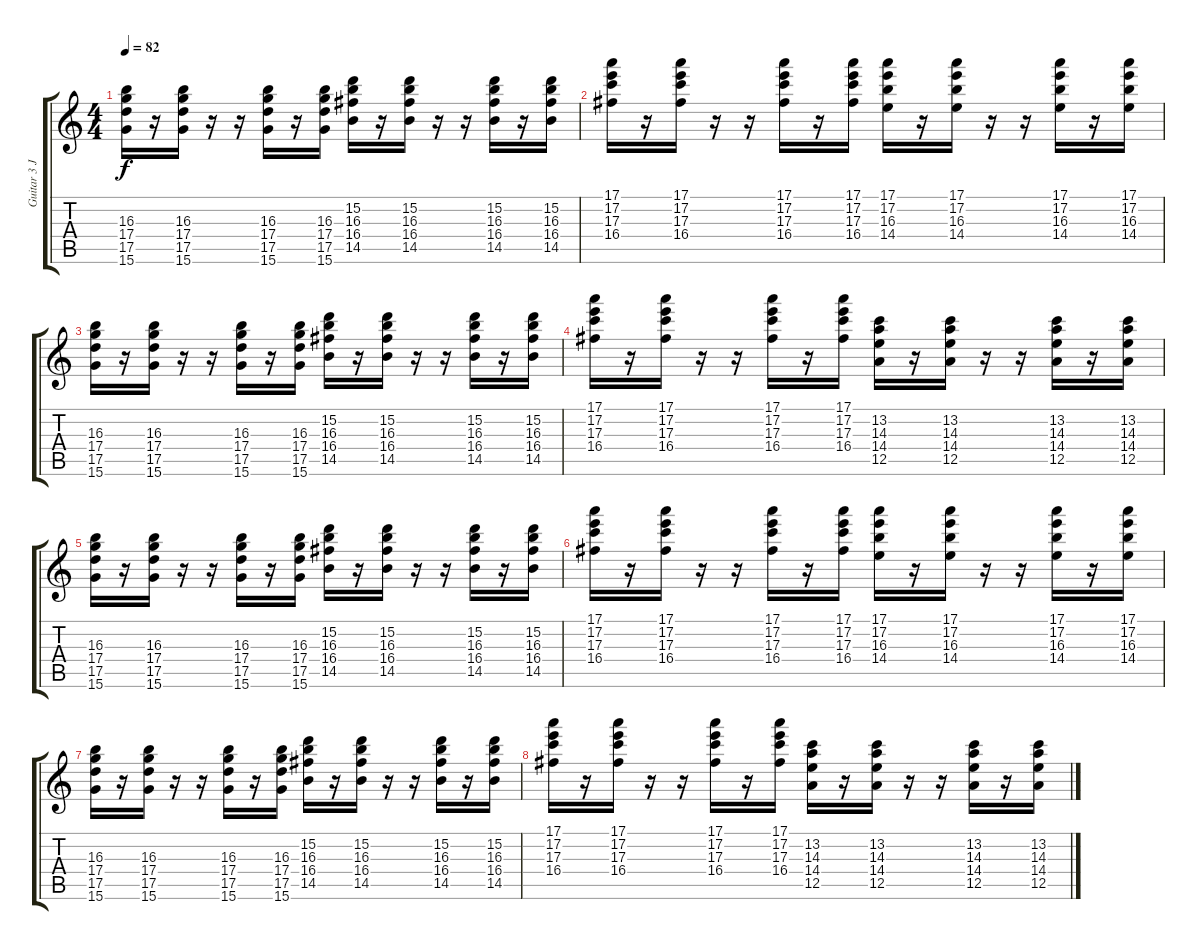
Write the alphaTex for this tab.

\track ("Guitar 3 Jazz" "Guitar 3 J") {instrument electricguitarjazz}
\staff {score tabs}
\tuning (E4 B3 G3 D3 A2 E2) {hide}
\ts (4 4)
\tempo 82
\clef g2
\ks c
(16.3 17.4 17.5 15.6).16{dy f volume 11 instrument electricguitarjazz} r.16 (16.3 17.4 17.5 15.6).16 r.16 r.16 (16.3 17.4 17.5 15.6).16 r.16 (16.3 17.4 17.5 15.6).16 (15.2 16.3 16.4 14.5).16 r.16 (15.2 16.3 16.4 14.5).16 r.16 r.16 (15.2 16.3 16.4 14.5).16 r.16 (15.2 16.3 16.4 14.5).16 |
(17.1 17.2 17.3 16.4).16 r.16 (17.1 17.2 17.3 16.4).16 r.16 r.16 (17.1 17.2 17.3 16.4).16 r.16 (17.1 17.2 17.3 16.4).16 (17.1 17.2 16.3 14.4).16 r.16 (17.1 17.2 16.3 14.4).16 r.16 r.16 (17.1 17.2 16.3 14.4).16 r.16 (17.1 17.2 16.3 14.4).16 |
(16.3 17.4 17.5 15.6).16 r.16 (16.3 17.4 17.5 15.6).16 r.16 r.16 (16.3 17.4 17.5 15.6).16 r.16 (16.3 17.4 17.5 15.6).16 (15.2 16.3 16.4 14.5).16 r.16 (15.2 16.3 16.4 14.5).16 r.16 r.16 (15.2 16.3 16.4 14.5).16 r.16 (15.2 16.3 16.4 14.5).16 |
(17.1 17.2 17.3 16.4).16 r.16 (17.1 17.2 17.3 16.4).16 r.16 r.16 (17.1 17.2 17.3 16.4).16 r.16 (17.1 17.2 17.3 16.4).16 (13.2 14.3 14.4 12.5).16 r.16 (13.2 14.3 14.4 12.5).16 r.16 r.16 (13.2 14.3 14.4 12.5).16 r.16 (13.2 14.3 14.4 12.5).16 |
(16.3 17.4 17.5 15.6).16{instrument electricguitarjazz} r.16 (16.3 17.4 17.5 15.6).16 r.16 r.16 (16.3 17.4 17.5 15.6).16 r.16 (16.3 17.4 17.5 15.6).16 (15.2 16.3 16.4 14.5).16 r.16 (15.2 16.3 16.4 14.5).16 r.16 r.16 (15.2 16.3 16.4 14.5).16 r.16 (15.2 16.3 16.4 14.5).16 |
(17.1 17.2 17.3 16.4).16 r.16 (17.1 17.2 17.3 16.4).16 r.16 r.16 (17.1 17.2 17.3 16.4).16 r.16 (17.1 17.2 17.3 16.4).16 (17.1 17.2 16.3 14.4).16 r.16 (17.1 17.2 16.3 14.4).16 r.16 r.16 (17.1 17.2 16.3 14.4).16 r.16 (17.1 17.2 16.3 14.4).16 |
(16.3 17.4 17.5 15.6).16 r.16 (16.3 17.4 17.5 15.6).16 r.16 r.16 (16.3 17.4 17.5 15.6).16 r.16 (16.3 17.4 17.5 15.6).16 (15.2 16.3 16.4 14.5).16 r.16 (15.2 16.3 16.4 14.5).16 r.16 r.16 (15.2 16.3 16.4 14.5).16 r.16 (15.2 16.3 16.4 14.5).16 |
(17.1 17.2 17.3 16.4).16 r.16 (17.1 17.2 17.3 16.4).16 r.16 r.16 (17.1 17.2 17.3 16.4).16 r.16 (17.1 17.2 17.3 16.4).16 (13.2 14.3 14.4 12.5).16 r.16 (13.2 14.3 14.4 12.5).16 r.16 r.16 (13.2 14.3 14.4 12.5).16 r.16 (13.2 14.3 14.4 12.5).16
